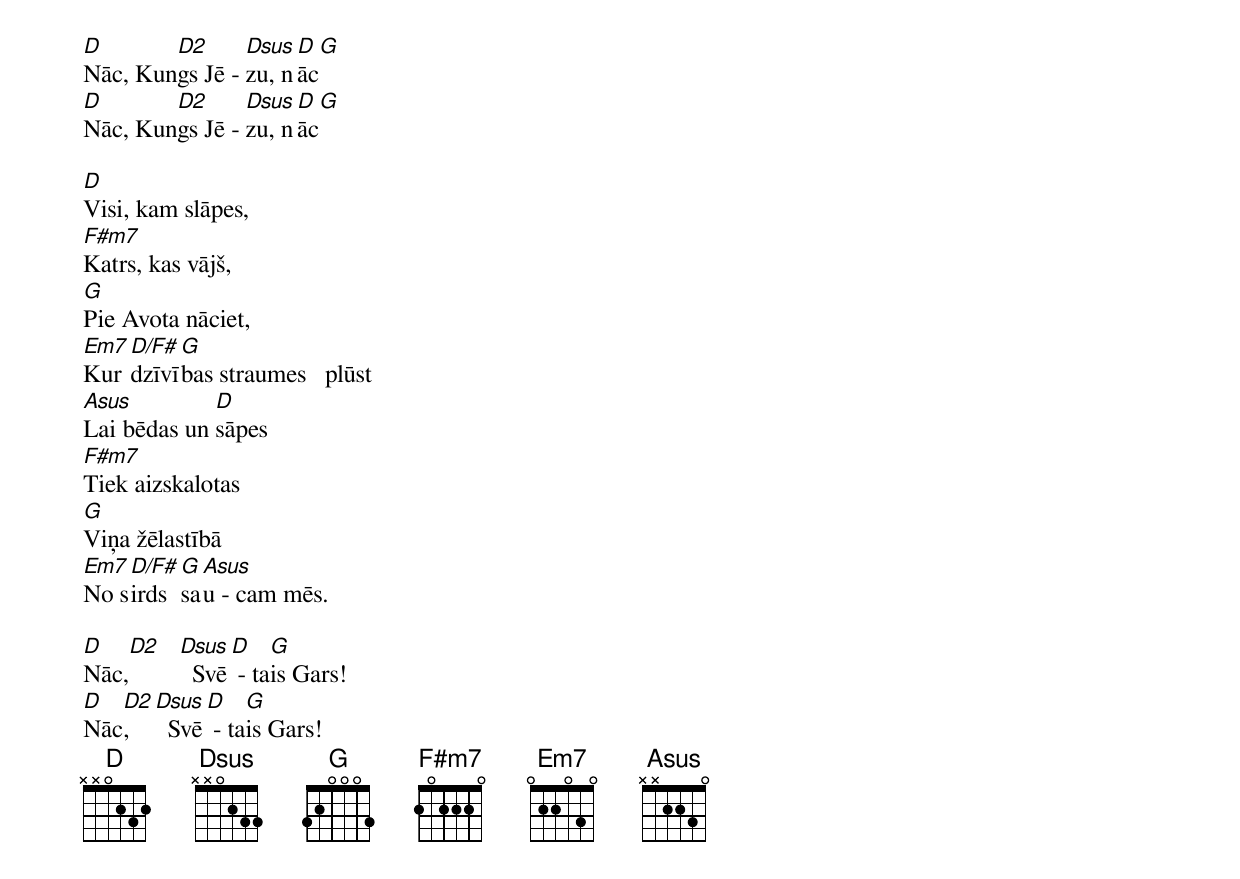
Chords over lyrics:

D       D2      Dsus D G
Nāc, Kungs Jē - zu, nāc
D       D2      Dsus D G
Nāc, Kungs Jē - zu, nāc

D
Visi, kam slāpes,
F#m7
Katrs, kas vājš,
G
Pie Avota nāciet,
Em7 D/F# G
Kur dzīvības straumes   plūst
Asus         D
Lai bēdas un sāpes
F#m7
Tiek aizskalotas
G
Viņa žēlastībā
Em7 D/F# G Asus
No sirds sau - cam mēs.

D   D2 Dsus D    G
Nāc,     Svē - tais Gars!
D  D2   Dsus D    G
Nāc,      Svē - tais Gars!
